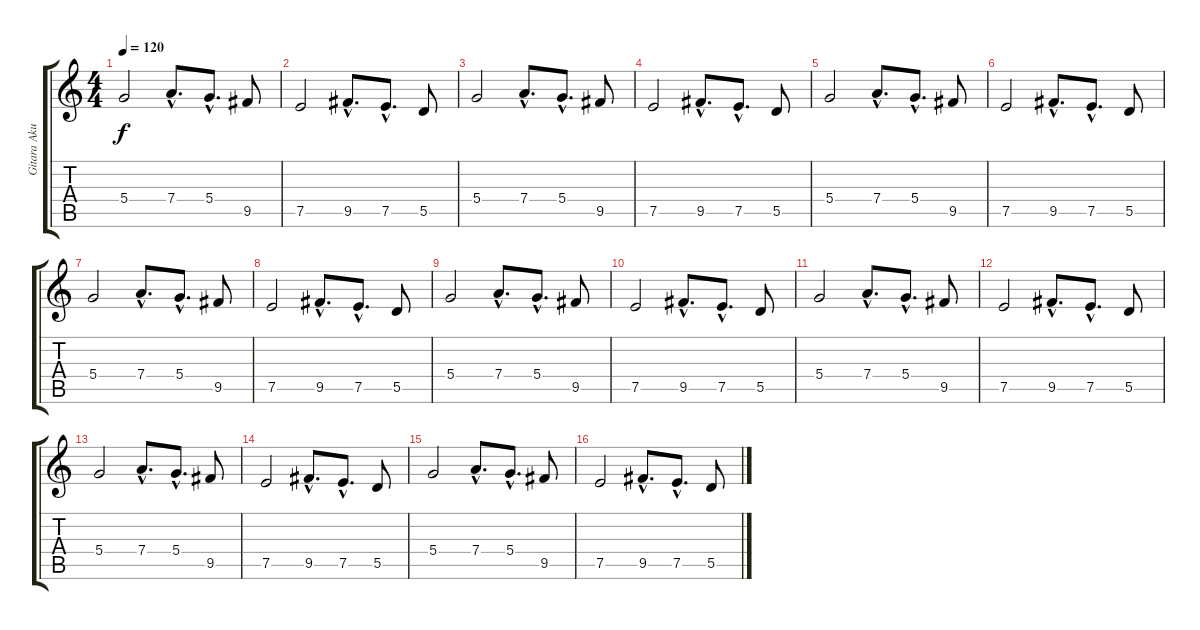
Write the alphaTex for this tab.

\track ("Gitara Akustyczna 1" "Gitara Aku") {instrument acousticguitarnylon}
\staff {score tabs}
\tuning (E4 B3 G3 D3 A2 E2) {hide}
\ts (4 4)
\tempo 120
\clef g2
\ks c
5.4.2{dy f} 7.4{hac}.8{d} 5.4{hac}.8{d} 9.5.8 |
7.5.2 9.5{hac}.8{d} 7.5{hac}.8{d} 5.5.8 |
5.4.2 7.4{hac}.8{d} 5.4{hac}.8{d} 9.5.8 |
7.5.2 9.5{hac}.8{d} 7.5{hac}.8{d} 5.5.8 |
5.4.2 7.4{hac}.8{d} 5.4{hac}.8{d} 9.5.8 |
7.5.2 9.5{hac}.8{d} 7.5{hac}.8{d} 5.5.8 |
5.4.2 7.4{hac}.8{d} 5.4{hac}.8{d} 9.5.8 |
7.5.2 9.5{hac}.8{d} 7.5{hac}.8{d} 5.5.8 |
5.4.2 7.4{hac}.8{d} 5.4{hac}.8{d} 9.5.8 |
7.5.2 9.5{hac}.8{d} 7.5{hac}.8{d} 5.5.8 |
5.4.2 7.4{hac}.8{d} 5.4{hac}.8{d} 9.5.8 |
7.5.2 9.5{hac}.8{d} 7.5{hac}.8{d} 5.5.8 |
5.4.2 7.4{hac}.8{d} 5.4{hac}.8{d} 9.5.8 |
7.5.2 9.5{hac}.8{d} 7.5{hac}.8{d} 5.5.8 |
5.4.2 7.4{hac}.8{d} 5.4{hac}.8{d} 9.5.8 |
7.5.2 9.5{hac}.8{d} 7.5{hac}.8{d} 5.5.8
